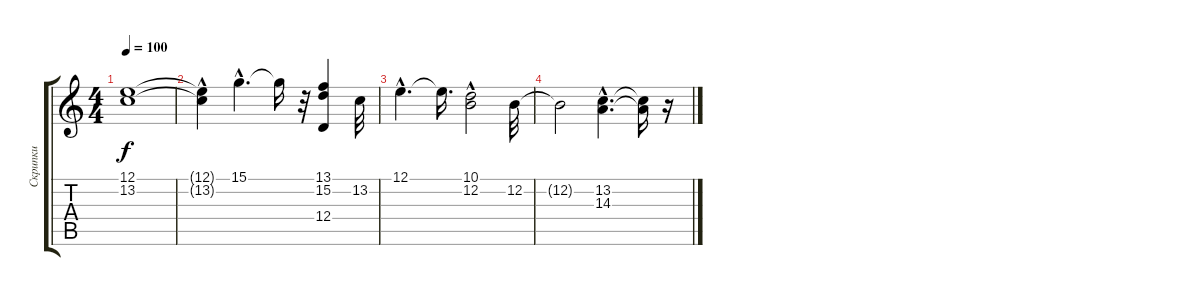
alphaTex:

\track ("Скрипки" "Скрипки") {instrument stringensemble2}
\staff {score tabs}
\tuning (E4 B3 G3 D3 A2 E2) {hide}
\ts (4 4)
\tempo 100
\clef g2
\ks c
(12.1{t} 13.2{t}).1{dy f} |
(12.1{hac t} 13.2{t}).4 15.1{hac}.4{d} 15.1{t}.16 r.32 (13.1 15.2 12.4).4 13.2.32 |
12.1{hac}.4{d} 12.1{t}.16{d} (10.1 12.2{hac}).2 12.2.32 |
12.2{t}.2 (13.2{hac} 14.3{hac}).4{d} (13.2{t} 14.3{t}).16 r.16
